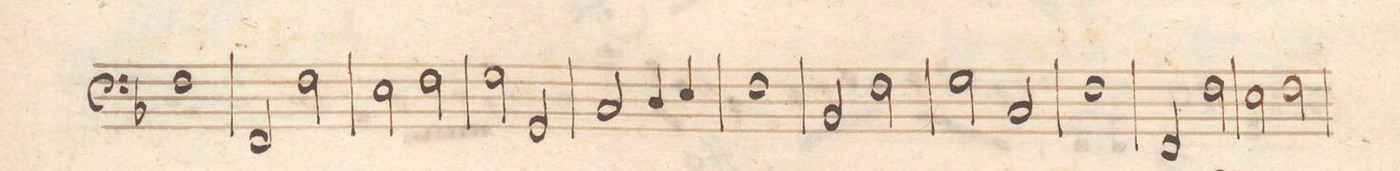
**kern	**dynam
*I"Baſso e Violoncello.	*
*clefF4	*
*k[b-]	*
*met(c|)	*
*M2/2	*
1F\	.
=21	=21
2FF/	.
2F\	.
=22	=22
2E\	.
2F\	.
=23	=23
2G\	.
2GG/	.
=24	=24
2C/	.
4D/	.
4E/	.
=25	=25
1F\	.
=26	=26
2BB-/	.
2F\	.
=27	=27
2G\	.
2C/	.
=28	=28
1F\	.
=29	=29
2FF/	.
2F\	.
=30	=30
2E\	.
2F\	.
=31	=31
*-	*-
